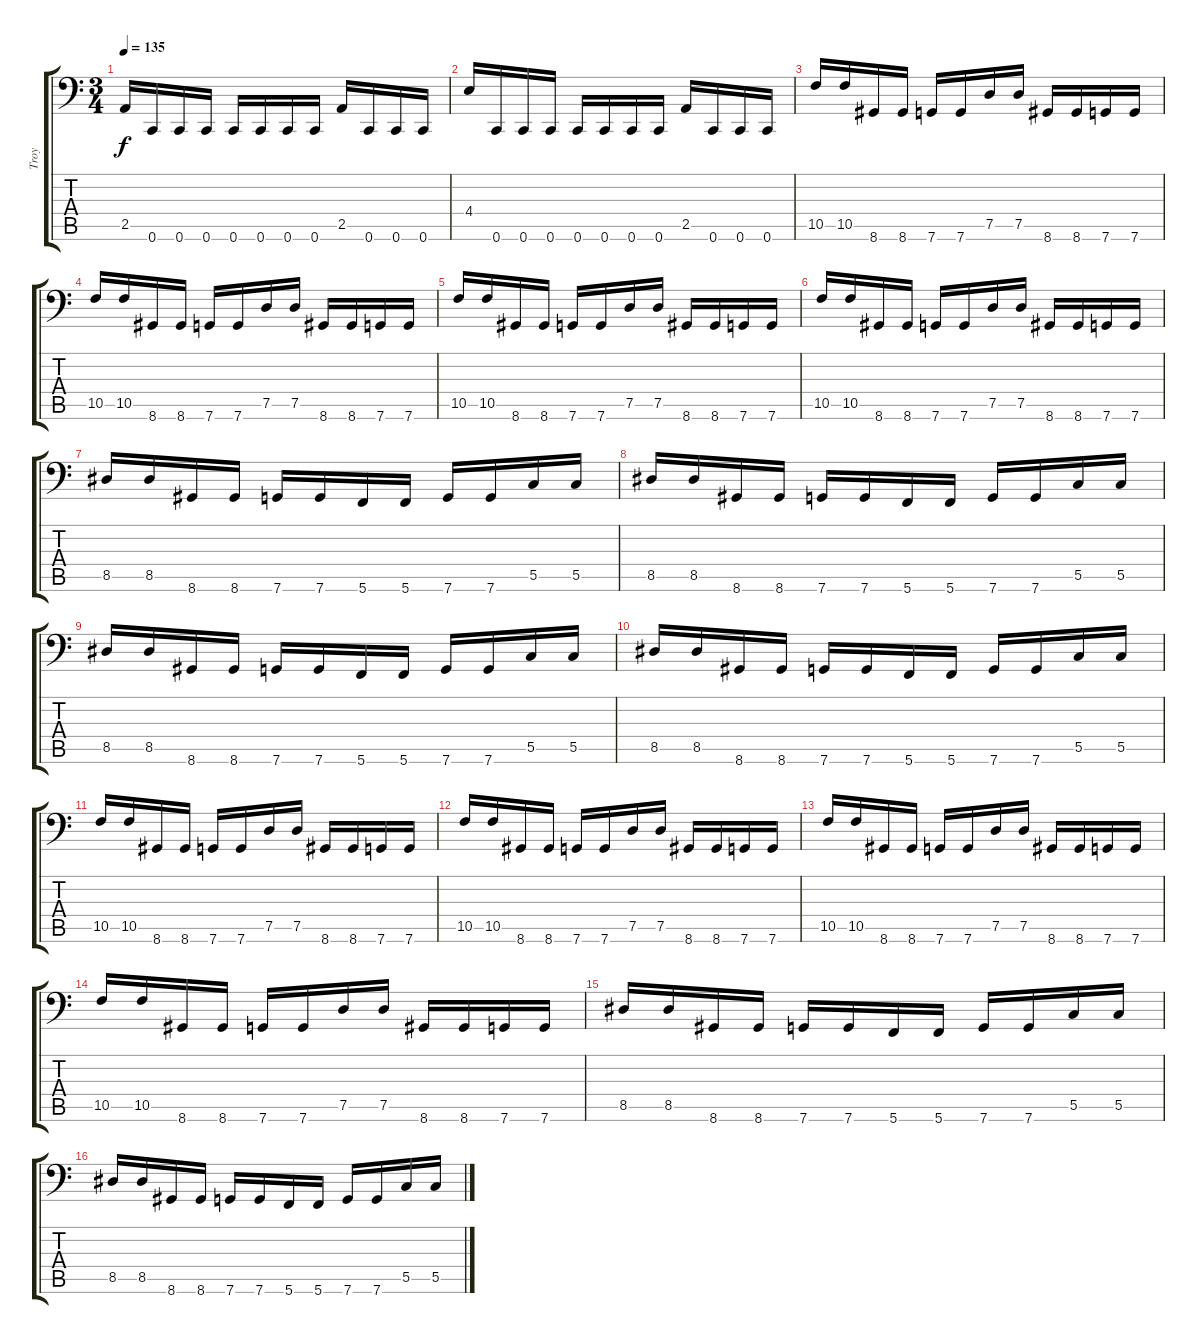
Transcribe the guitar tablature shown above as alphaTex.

\track ("Troy" "Troy") {instrument electricbasspick}
\staff {score tabs}
\tuning (D3 A2 F2 C2 G1 C1) {hide}
\ts (3 4)
\tempo 135
\clef f4
\ks c
2.5.16{dy f} 0.6.16 0.6.16 0.6.16 0.6.16 0.6.16 0.6.16 0.6.16 2.5.16 0.6.16 0.6.16 0.6.16 |
4.4.16 0.6.16 0.6.16 0.6.16 0.6.16 0.6.16 0.6.16 0.6.16 2.5.16 0.6.16 0.6.16 0.6.16 |
10.5.16 10.5.16 8.6.16 8.6.16 7.6.16 7.6.16 7.5.16 7.5.16 8.6.16 8.6.16 7.6.16 7.6.16 |
10.5.16 10.5.16 8.6.16 8.6.16 7.6.16 7.6.16 7.5.16 7.5.16 8.6.16 8.6.16 7.6.16 7.6.16 |
10.5.16 10.5.16 8.6.16 8.6.16 7.6.16 7.6.16 7.5.16 7.5.16 8.6.16 8.6.16 7.6.16 7.6.16 |
10.5.16 10.5.16 8.6.16 8.6.16 7.6.16 7.6.16 7.5.16 7.5.16 8.6.16 8.6.16 7.6.16 7.6.16 |
8.5.16 8.5.16 8.6.16 8.6.16 7.6.16 7.6.16 5.6.16 5.6.16 7.6.16 7.6.16 5.5.16 5.5.16 |
8.5.16 8.5.16 8.6.16 8.6.16 7.6.16 7.6.16 5.6.16 5.6.16 7.6.16 7.6.16 5.5.16 5.5.16 |
8.5.16 8.5.16 8.6.16 8.6.16 7.6.16 7.6.16 5.6.16 5.6.16 7.6.16 7.6.16 5.5.16 5.5.16 |
8.5.16 8.5.16 8.6.16 8.6.16 7.6.16 7.6.16 5.6.16 5.6.16 7.6.16 7.6.16 5.5.16 5.5.16 |
10.5.16 10.5.16 8.6.16 8.6.16 7.6.16 7.6.16 7.5.16 7.5.16 8.6.16 8.6.16 7.6.16 7.6.16 |
10.5.16 10.5.16 8.6.16 8.6.16 7.6.16 7.6.16 7.5.16 7.5.16 8.6.16 8.6.16 7.6.16 7.6.16 |
10.5.16 10.5.16 8.6.16 8.6.16 7.6.16 7.6.16 7.5.16 7.5.16 8.6.16 8.6.16 7.6.16 7.6.16 |
10.5.16 10.5.16 8.6.16 8.6.16 7.6.16 7.6.16 7.5.16 7.5.16 8.6.16 8.6.16 7.6.16 7.6.16 |
8.5.16 8.5.16 8.6.16 8.6.16 7.6.16 7.6.16 5.6.16 5.6.16 7.6.16 7.6.16 5.5.16 5.5.16 |
8.5.16 8.5.16 8.6.16 8.6.16 7.6.16 7.6.16 5.6.16 5.6.16 7.6.16 7.6.16 5.5.16 5.5.16
